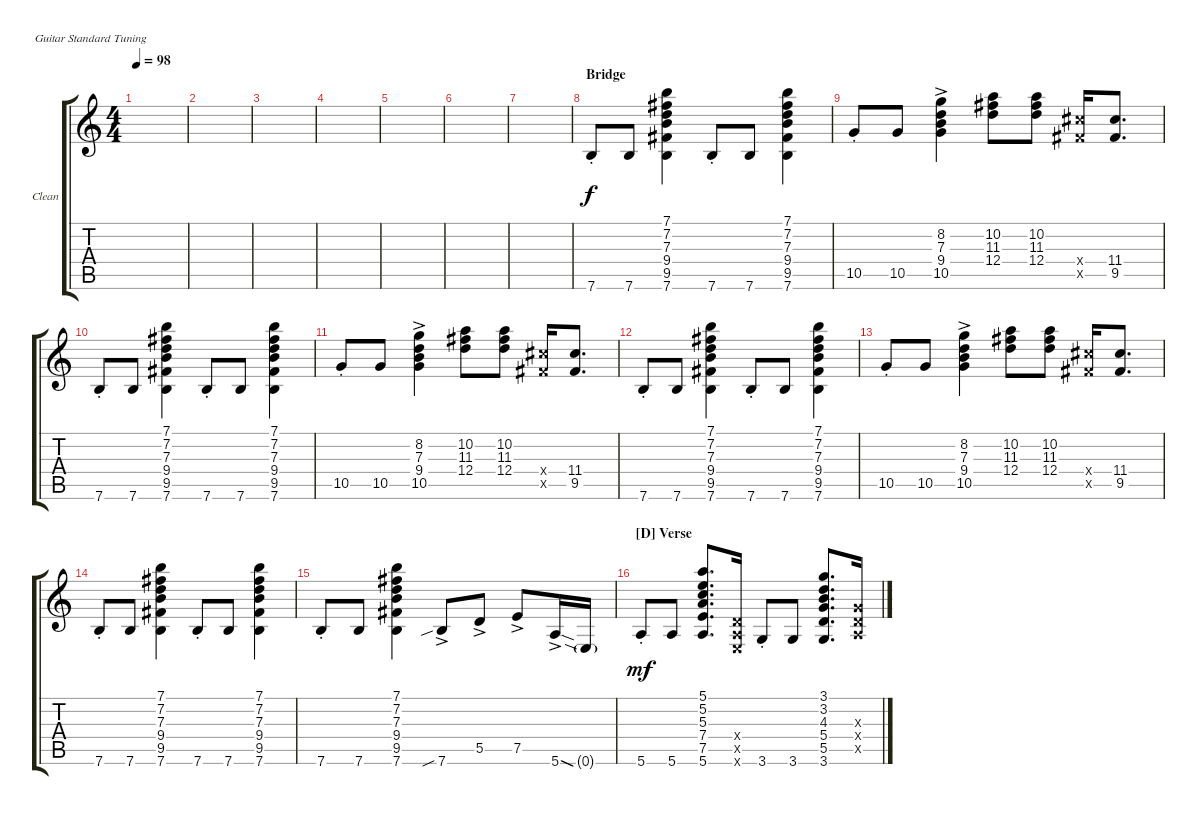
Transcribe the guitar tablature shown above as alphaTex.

\defaultSystemsLayout 4
\bracketExtendMode groupsimilarinstruments
\firstSystemTrackNameOrientation horizontal
\otherSystemsTrackNameOrientation horizontal
\track ("Clean Guitar (John Frucsiante)" "Clean") {instrument electricguitarclean}
\staff {score tabs}
\tuning (E4 B3 G3 D3 A2 E2)
\ts (4 4)
\tempo 98
\clef g2
\scale
0.333333
\ks c
|
\scale
0.333333 |
\scale
0.333333 |
\scale
0.333333 |
\scale
0.333333 |
\scale
0.333333 |
\scale
0.333333 |
\section ("" "Bridge")
\scale
0.333333 7.6{st}.8 7.6.8 (7.6 9.5 9.4 7.3 7.2 7.1).4 7.6{st}.8 7.6.8 (7.6 9.5 9.4 7.3 7.2 7.1).4 |
\scale
0.333333 10.5{st}.8 10.5.8 (10.5{ac} 9.4 7.3 8.2).4 (12.4 11.3 10.2).8 (12.4 11.3 10.2).8 (9.5{x} 11.4{x}).16 (11.4 9.5).8{d} |
\scale
0.333333 7.6{st}.8 7.6.8 (7.6 9.5 9.4 7.3 7.2 7.1).4 7.6{st}.8 7.6.8 (7.6 9.5 9.4 7.3 7.2 7.1).4 |
\scale
0.333333 10.5{st}.8 10.5.8 (10.5{ac} 9.4 7.3 8.2).4 (12.4 11.3 10.2).8 (12.4 11.3 10.2).8 (9.5{x} 11.4{x}).16 (11.4 9.5).8{d} |
\scale
0.333333 7.6{st}.8 7.6.8 (7.6 9.5 9.4 7.3 7.2 7.1).4 7.6{st}.8 7.6.8 (7.6 9.5 9.4 7.3 7.2 7.1).4 |
\scale
0.333333 10.5{st}.8 10.5.8 (10.5{ac} 9.4 7.3 8.2).4 (12.4 11.3 10.2).8 (12.4 11.3 10.2).8 (9.5{x} 11.4{x}).16 (11.4 9.5).8{d} |
\scale
0.333333 7.6{st}.8 7.6.8 (7.6 9.5 9.4 7.3 7.2 7.1).4 7.6{st}.8 7.6.8 (7.6 9.5 9.4 7.3 7.2 7.1).4 |
\scale
0.333333 7.6{st}.8 7.6.8 (7.6 9.5 9.4 7.3 7.2 7.1).4 7.6{sib ac}.8 5.5{ac}.8 7.5{ac}.8 5.6{sod ac}.16 0.6{sia g}.16 |
\section ("D" "Verse")
\scale
0.333333 5.6{st}.8{dy mf} 5.6.8 (5.6 7.5 7.4 5.3 5.2 5.1).8{d} (0.6{x} 0.5{x} 0.4{x}).16 3.6{st}.8 3.6.8 (3.6 5.5 5.4 4.3 3.2 3.1).8{d} (0.5{x} 0.4{x} 0.3{x}).16
